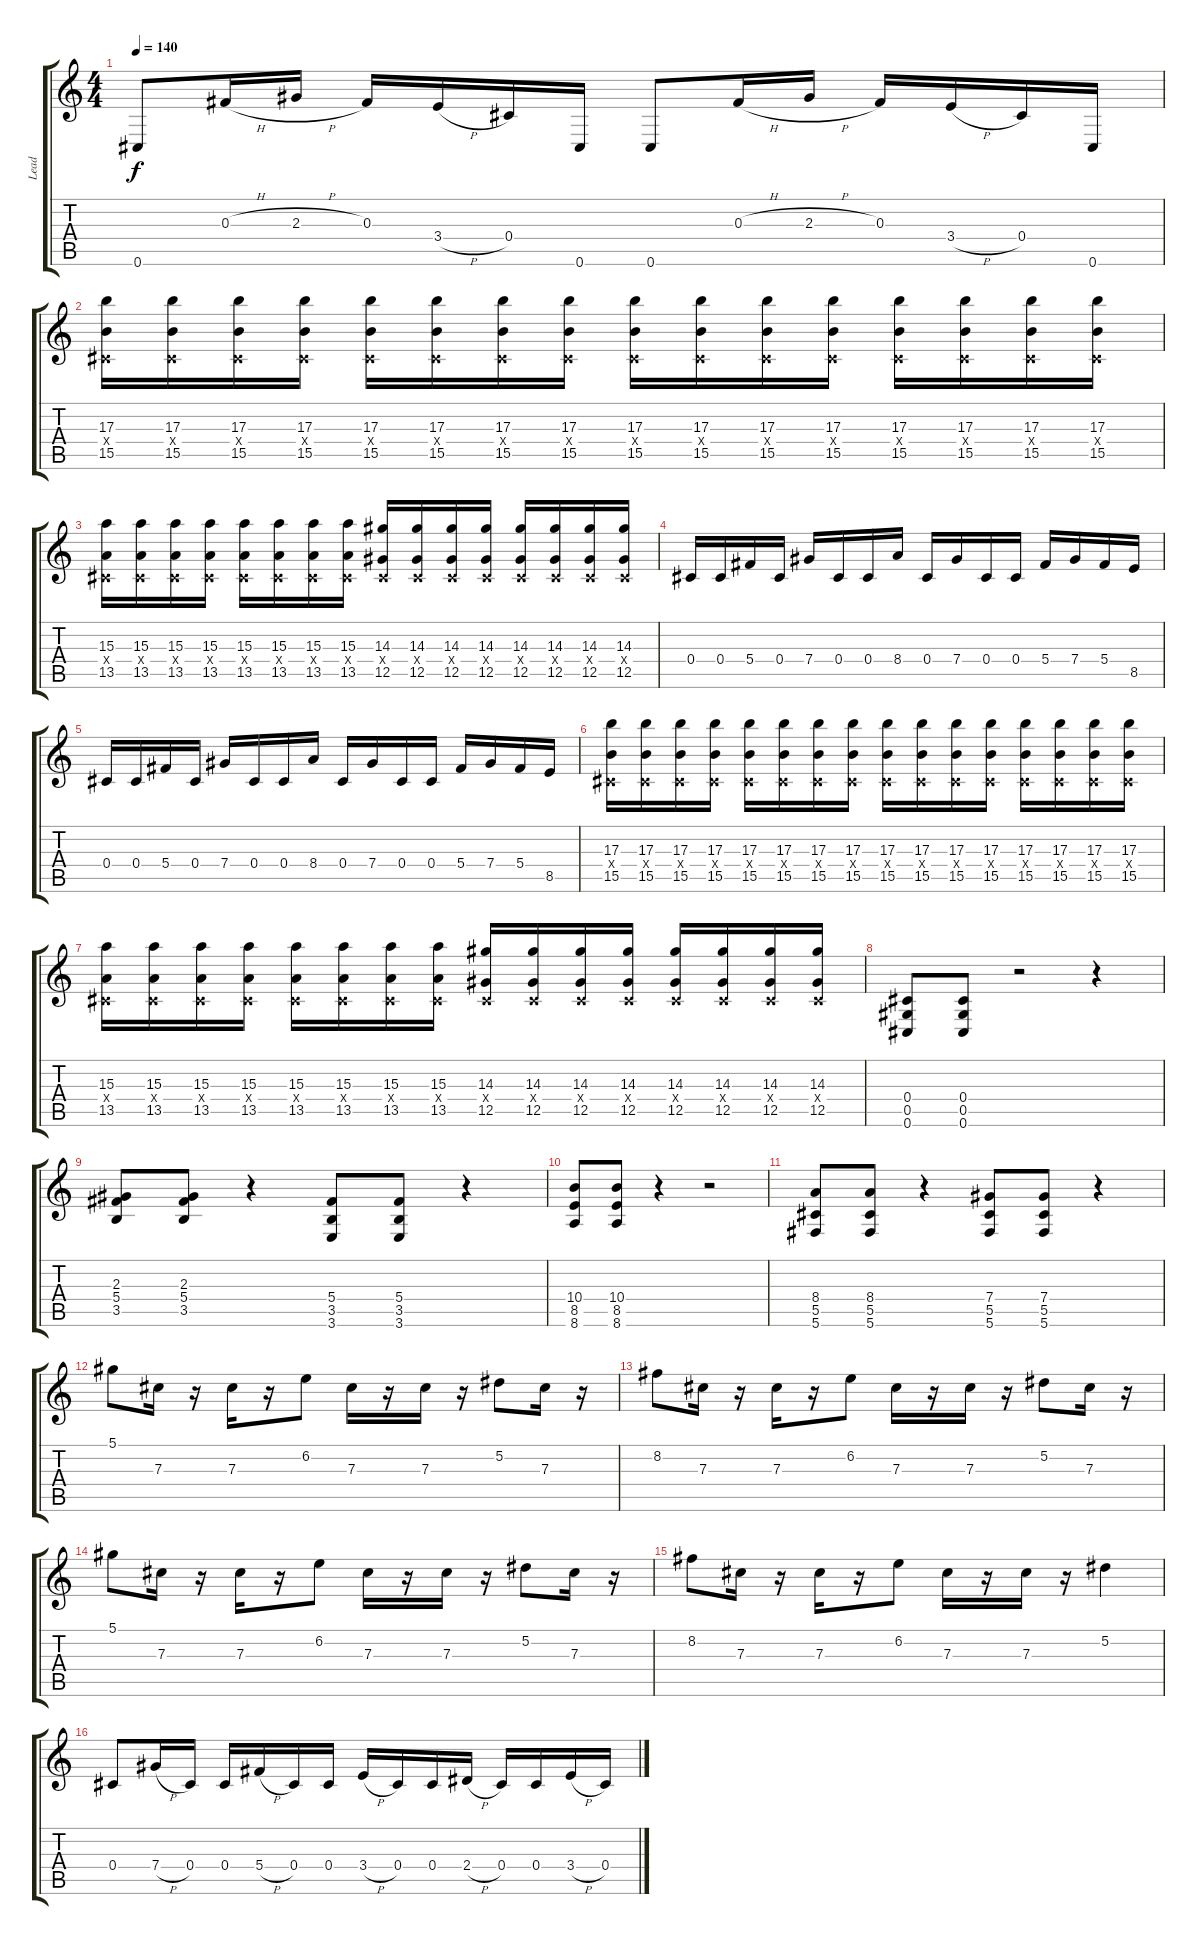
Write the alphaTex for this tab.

\track ("Lead" "Lead") {instrument distortionguitar}
\staff {score tabs}
\tuning (Eb4 Bb3 Gb3 Db3 Ab2 Db2) {hide}
\ts (4 4)
\tempo 140
\clef g2
\ks c
0.6.8{dy f} 0.3{h}.16 2.3{h}.16 0.3.16 3.4{h}.16 0.4.16 0.6.16 0.6.8 0.3{h}.16 2.3{h}.16 0.3.16 3.4{h}.16 0.4.16 0.6.16 |
(17.3 0.4{x} 15.5).16 (17.3 0.4{x} 15.5).16 (17.3 0.4{x} 15.5).16 (17.3 0.4{x} 15.5).16 (17.3 0.4{x} 15.5).16 (17.3 0.4{x} 15.5).16 (17.3 0.4{x} 15.5).16 (17.3 0.4{x} 15.5).16 (17.3 0.4{x} 15.5).16 (17.3 0.4{x} 15.5).16 (17.3 0.4{x} 15.5).16 (17.3 0.4{x} 15.5).16 (17.3 0.4{x} 15.5).16 (17.3 0.4{x} 15.5).16 (17.3 0.4{x} 15.5).16 (17.3 0.4{x} 15.5).16 |
(15.3 0.4{x} 13.5).16 (15.3 0.4{x} 13.5).16 (15.3 0.4{x} 13.5).16 (15.3 0.4{x} 13.5).16 (15.3 0.4{x} 13.5).16 (15.3 0.4{x} 13.5).16 (15.3 0.4{x} 13.5).16 (15.3 0.4{x} 13.5).16 (14.3 0.4{x} 12.5).16 (14.3 0.4{x} 12.5).16 (14.3 0.4{x} 12.5).16 (14.3 0.4{x} 12.5).16 (14.3 0.4{x} 12.5).16 (14.3 0.4{x} 12.5).16 (14.3 0.4{x} 12.5).16 (14.3 0.4{x} 12.5).16 |
0.4.16 0.4.16 5.4.16 0.4.16 7.4.16 0.4.16 0.4.16 8.4.16 0.4.16 7.4.16 0.4.16 0.4.16 5.4.16 7.4.16 5.4.16 8.5.16 |
0.4.16 0.4.16 5.4.16 0.4.16 7.4.16 0.4.16 0.4.16 8.4.16 0.4.16 7.4.16 0.4.16 0.4.16 5.4.16 7.4.16 5.4.16 8.5.16 |
(17.3 0.4{x} 15.5).16 (17.3 0.4{x} 15.5).16 (17.3 0.4{x} 15.5).16 (17.3 0.4{x} 15.5).16 (17.3 0.4{x} 15.5).16 (17.3 0.4{x} 15.5).16 (17.3 0.4{x} 15.5).16 (17.3 0.4{x} 15.5).16 (17.3 0.4{x} 15.5).16 (17.3 0.4{x} 15.5).16 (17.3 0.4{x} 15.5).16 (17.3 0.4{x} 15.5).16 (17.3 0.4{x} 15.5).16 (17.3 0.4{x} 15.5).16 (17.3 0.4{x} 15.5).16 (17.3 0.4{x} 15.5).16 |
(15.3 0.4{x} 13.5).16 (15.3 0.4{x} 13.5).16 (15.3 0.4{x} 13.5).16 (15.3 0.4{x} 13.5).16 (15.3 0.4{x} 13.5).16 (15.3 0.4{x} 13.5).16 (15.3 0.4{x} 13.5).16 (15.3 0.4{x} 13.5).16 (14.3 0.4{x} 12.5).16 (14.3 0.4{x} 12.5).16 (14.3 0.4{x} 12.5).16 (14.3 0.4{x} 12.5).16 (14.3 0.4{x} 12.5).16 (14.3 0.4{x} 12.5).16 (14.3 0.4{x} 12.5).16 (14.3 0.4{x} 12.5).16 |
(0.4 0.5 0.6).8 (0.4 0.5 0.6).8 r.2 r.4 |
(2.3 5.4 3.5).8 (2.3 5.4 3.5).8 r.4 (5.4 3.5 3.6).8 (5.4 3.5 3.6).8 r.4 |
(10.4 8.5 8.6).8 (10.4 8.5 8.6).8 r.4 r.2 |
(8.4 5.5 5.6).8 (8.4 5.5 5.6).8 r.4 (7.4 5.5 5.6).8 (7.4 5.5 5.6).8 r.4 |
5.1.8 7.3.16 r.16 7.3.16 r.16 6.2.8 7.3.16 r.16 7.3.16 r.16 5.2.8 7.3.16 r.16 |
8.2.8 7.3.16 r.16 7.3.16 r.16 6.2.8 7.3.16 r.16 7.3.16 r.16 5.2.8 7.3.16 r.16 |
5.1.8 7.3.16 r.16 7.3.16 r.16 6.2.8 7.3.16 r.16 7.3.16 r.16 5.2.8 7.3.16 r.16 |
8.2.8 7.3.16 r.16 7.3.16 r.16 6.2.8 7.3.16 r.16 7.3.16 r.16 5.2.4 |
0.4.8 7.4{h}.16 0.4.16 0.4.16 5.4{h}.16 0.4.16 0.4.16 3.4{h}.16 0.4.16 0.4.16 2.4{h}.16 0.4.16 0.4.16 3.4{h}.16 0.4.16
